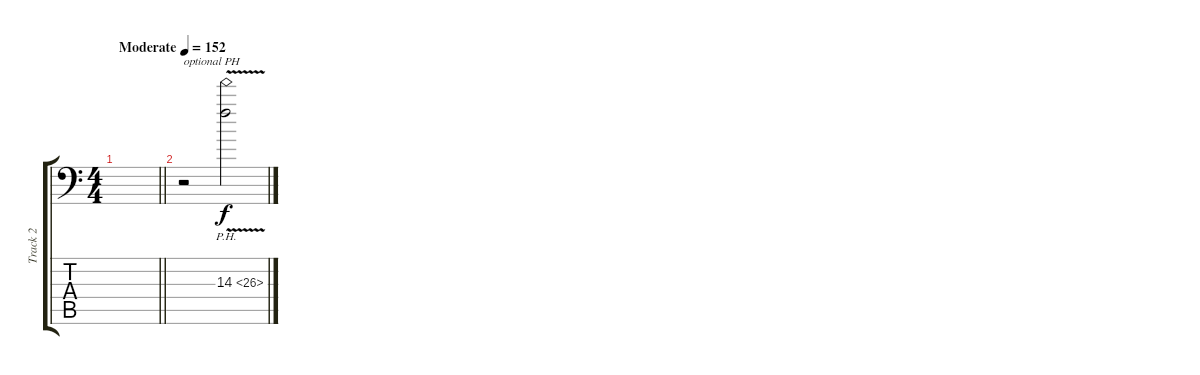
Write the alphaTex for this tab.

\track ("Track 2" "Track 2") {instrument distortionguitar}
\staff {score tabs}
\tuning (C4 G3 Eb3 Bb2 F2 Bb1) {hide}
\ts (4 4)
\tempo (152 "Moderate")
\clef f4
\barLineRight lightlight
\ks c
|
r.2{txt "optional PH"} 14.3{ph 12 v}.2
